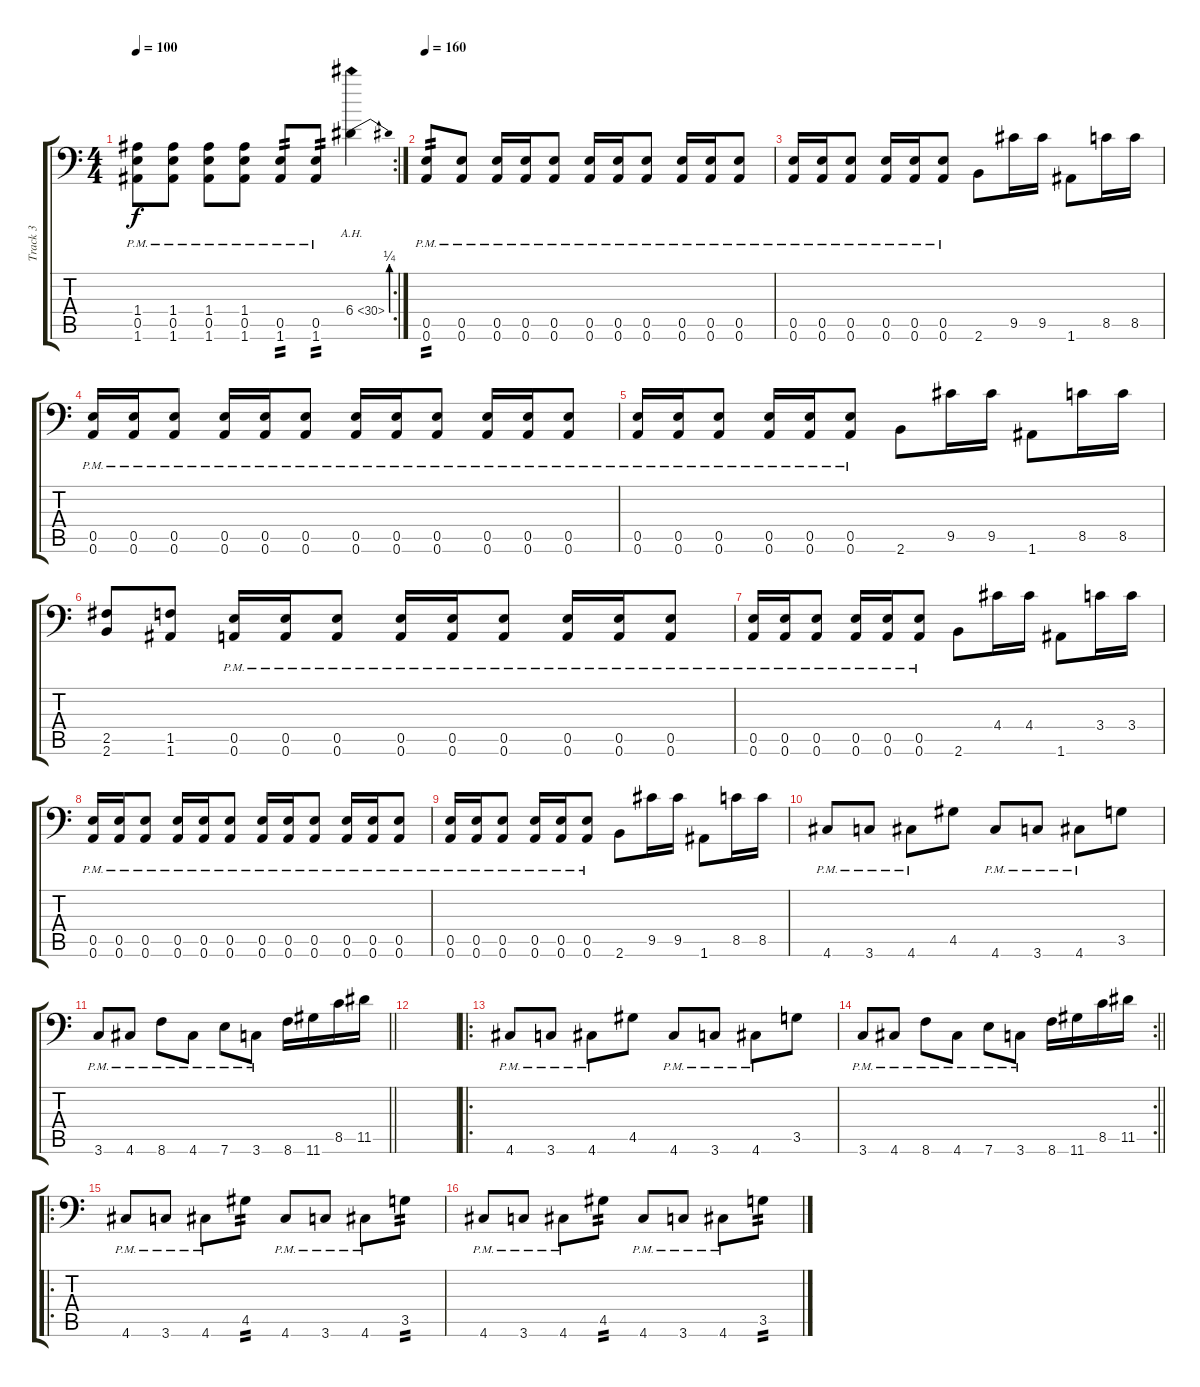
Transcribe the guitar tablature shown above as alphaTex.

\track ("Track 3" "Track 3") {instrument overdrivenguitar}
\staff {score tabs}
\tuning (B3 Gb3 D3 A2 E2 A1) {hide}
\rc 2
\ts (4 4)
\tempo 100
\clef f4
\ks c
(1.4{pm} 0.5{pm} 1.6{pm}).8{dy f} (1.4{pm} 0.5{pm} 1.6{pm}).8 (1.4{pm} 0.5{pm} 1.6{pm}).8 (1.4{pm} 0.5{pm} 1.6{pm}).8 (0.5{pm} 1.6{pm}).8{tp 2} (0.5{pm} 1.6{pm}).8{tp 2} 6.4{be (bend 0 0 60 1) ah 24}.4 |
\tempo 160
(0.5{pm} 0.6{pm}).8{tp 2} (0.5{pm} 0.6{pm}).8 (0.5{pm} 0.6{pm}).16 (0.5{pm} 0.6{pm}).16 (0.5{pm} 0.6{pm}).8 (0.5{pm} 0.6{pm}).16 (0.5{pm} 0.6{pm}).16 (0.5{pm} 0.6{pm}).8 (0.5{pm} 0.6{pm}).16 (0.5{pm} 0.6{pm}).16 (0.5{pm} 0.6{pm}).8 |
(0.5{pm} 0.6{pm}).16 (0.5{pm} 0.6{pm}).16 (0.5{pm} 0.6{pm}).8 (0.5{pm} 0.6{pm}).16 (0.5{pm} 0.6{pm}).16 (0.5{pm} 0.6{pm}).8 2.6.8 9.5.16 9.5.16 1.6.8 8.5.16 8.5.16 |
(0.5{pm} 0.6{pm}).16 (0.5{pm} 0.6{pm}).16 (0.5{pm} 0.6{pm}).8 (0.5{pm} 0.6{pm}).16 (0.5{pm} 0.6{pm}).16 (0.5{pm} 0.6{pm}).8 (0.5{pm} 0.6{pm}).16 (0.5{pm} 0.6{pm}).16 (0.5{pm} 0.6{pm}).8 (0.5{pm} 0.6{pm}).16 (0.5{pm} 0.6{pm}).16 (0.5{pm} 0.6{pm}).8 |
(0.5{pm} 0.6{pm}).16 (0.5{pm} 0.6{pm}).16 (0.5{pm} 0.6{pm}).8 (0.5{pm} 0.6{pm}).16 (0.5{pm} 0.6{pm}).16 (0.5{pm} 0.6{pm}).8 2.6.8 9.5.16 9.5.16 1.6.8 8.5.16 8.5.16 |
(2.5 2.6).8 (1.5 1.6).8 (0.5{pm} 0.6{pm}).16 (0.5{pm} 0.6{pm}).16 (0.5{pm} 0.6{pm}).8 (0.5{pm} 0.6{pm}).16 (0.5{pm} 0.6{pm}).16 (0.5{pm} 0.6{pm}).8 (0.5{pm} 0.6{pm}).16 (0.5{pm} 0.6{pm}).16 (0.5{pm} 0.6{pm}).8 |
(0.5{pm} 0.6{pm}).16 (0.5{pm} 0.6{pm}).16 (0.5{pm} 0.6{pm}).8 (0.5{pm} 0.6{pm}).16 (0.5{pm} 0.6{pm}).16 (0.5{pm} 0.6{pm}).8 2.6.8 4.4.16 4.4.16 1.6.8 3.4.16 3.4.16 |
(0.5{pm} 0.6{pm}).16 (0.5{pm} 0.6{pm}).16 (0.5{pm} 0.6{pm}).8 (0.5{pm} 0.6{pm}).16 (0.5{pm} 0.6{pm}).16 (0.5{pm} 0.6{pm}).8 (0.5{pm} 0.6{pm}).16 (0.5{pm} 0.6{pm}).16 (0.5{pm} 0.6{pm}).8 (0.5{pm} 0.6{pm}).16 (0.5{pm} 0.6{pm}).16 (0.5{pm} 0.6{pm}).8 |
(0.5{pm} 0.6{pm}).16 (0.5{pm} 0.6{pm}).16 (0.5{pm} 0.6{pm}).8 (0.5{pm} 0.6{pm}).16 (0.5{pm} 0.6{pm}).16 (0.5{pm} 0.6{pm}).8 2.6.8 9.5.16 9.5.16 1.6.8 8.5.16 8.5.16 |
4.6{pm}.8 3.6{pm}.8 4.6{pm}.8 4.5.8 4.6{pm}.8 3.6{pm}.8 4.6{pm}.8 3.5.8 |
\barLineRight lightlight
3.6{pm}.8 4.6{pm}.8 8.6{pm}.8 4.6{pm}.8 7.6{pm}.8 3.6{pm}.8 8.6.16 11.6.16 8.5.16 11.5.16 |
|
\ro
4.6{pm}.8 3.6{pm}.8 4.6{pm}.8 4.5.8 4.6{pm}.8 3.6{pm}.8 4.6{pm}.8 3.5.8 |
\rc 2
\barLineRight lightlight
3.6{pm}.8 4.6{pm}.8 8.6{pm}.8 4.6{pm}.8 7.6{pm}.8 3.6{pm}.8 8.6.16 11.6.16 8.5.16 11.5.16 |
\ro
4.6{pm}.8 3.6{pm}.8 4.6{pm}.8 4.5.8{tp 2} 4.6{pm}.8 3.6{pm}.8 4.6{pm}.8 3.5.8{tp 2} |
4.6{pm}.8 3.6{pm}.8 4.6{pm}.8 4.5.8{tp 2} 4.6{pm}.8 3.6{pm}.8 4.6{pm}.8 3.5.8{tp 2}
